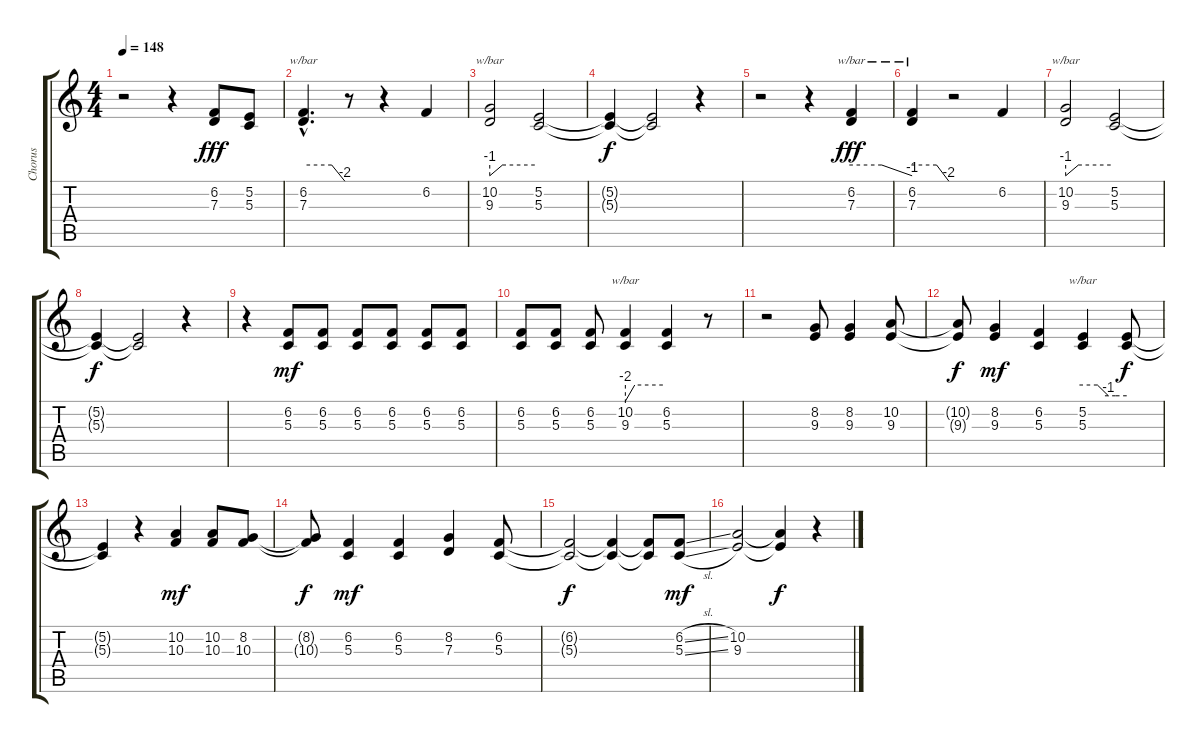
\track ("Chorus" "Chorus") {instrument lead6voice}
\staff {score tabs}
\tuning (E4 B3 G3 D3 A2 E2) {hide}
\ts (4 4)
\tempo 148
\clef g2
\ks c
r.2{dy f} r.4 (6.2 7.3).8{dy fff} (5.2 5.3).8 |
(6.2{hac} 7.3{hac}).4{d tbe (custom default 0 0 41 0 60 -8)} r.8 r.4 6.2.4 |
(10.2 9.3).2{tbe (custom default 0 -4 17 0 60 0)} (5.2 5.3).2 |
(5.2{t} 5.3{t}).4{dy f} (5.2{t} 5.3{t}).2 r.4 |
r.2 r.4 (6.2 7.3).4{tbe (custom default 0 0 30 0 60 -4) dy fff} |
(6.2 7.3).4{tbe (custom default 0 0 40 0 60 -8)} r.2 6.2.4 |
(10.2 9.3).2{tbe (custom default 0 -4 17 0 60 0)} (5.2 5.3).2 |
(5.2{t} 5.3{t}).4{dy f} (5.2{t} 5.3{t}).2 r.4 |
r.4 (6.2 5.3).8{dy mf} (6.2 5.3).8 (6.2 5.3).8 (6.2 5.3).8 (6.2 5.3).8 (6.2 5.3).8 |
(6.2 5.3).8 (6.2 5.3).8 (6.2 5.3).8 (10.2 9.3).4{tbe (custom default 0 -8 15 0 60 0)} (6.2 5.3).4 r.8 |
r.2 (8.2 9.3).8 (8.2 9.3).4 (10.2 9.3).8 |
(10.2{t} 9.3{t}).8{dy f} (8.2 9.3).4{dy mf} (6.2 5.3).4 (5.2 5.3).4{tbe (custom default 0 0 20 0 35 -4 45 -4 60 -4)} (5.2{t} 5.3{t}).8{dy f} |
(5.2{t} 5.3{t}).4 r.4 (10.2 10.3).4{dy mf} (10.2 10.3).8 (8.2 10.3).8 |
(8.2{t} 10.3{t}).8{dy f} (6.2 5.3).4{dy mf} (6.2 5.3).4 (8.2 7.3).4 (6.2 5.3).8 |
(6.2{t} 5.3{t}).2{dy f} (6.2{t} 5.3{t}).4 (6.2{t} 5.3{t}).8 (6.2{sl} 5.3{sl}).8{dy mf} |
(10.2 9.3).2 (10.2{t} 9.3{t}).4{dy f} r.4
